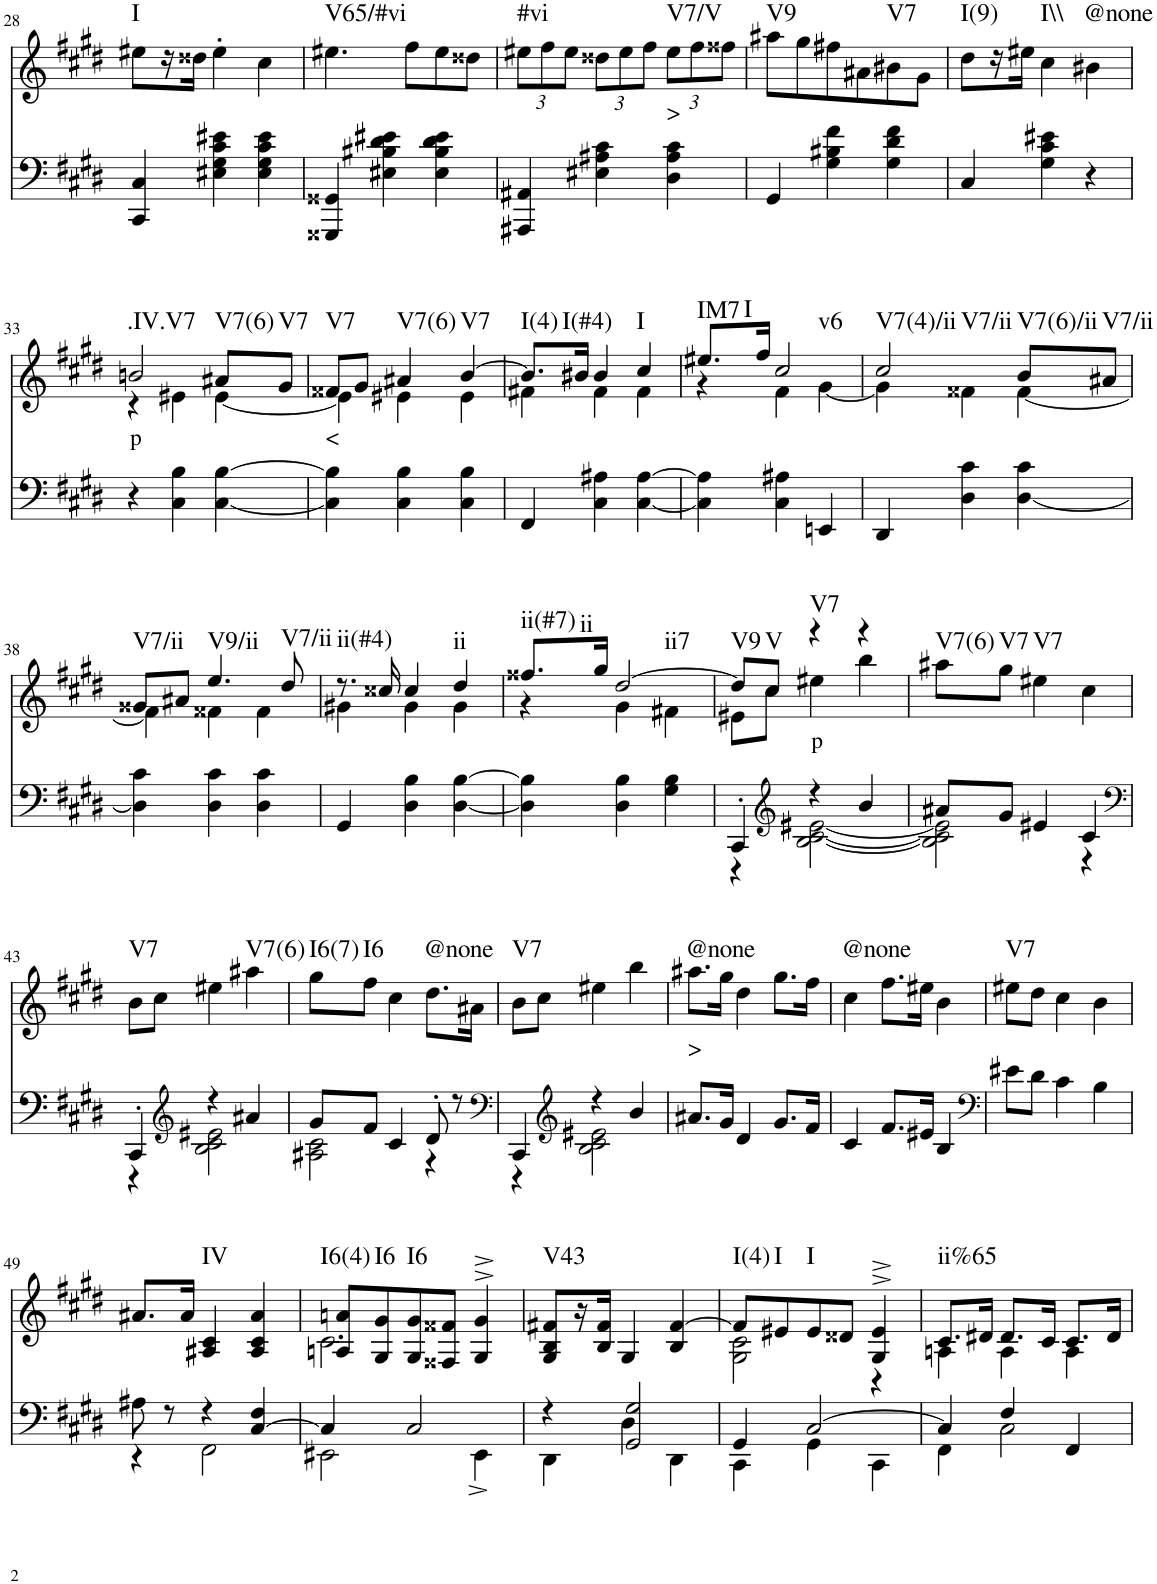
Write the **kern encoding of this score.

**kern	**kern	**text	**harte
*part2	*part1	*part1	*part1
*staff2	*staff1	*staff1	*
*I"Piano	*I"Piano	*	*
*I'Pno	*I'Pno	*	*
!!LO:PB:g=z
*clefF4	*clefG2	*	*
*k[f#c#g#d#]	*k[f#c#g#d#]	*	*
*c#:	*c#:	*	*
*M3/4	*M3/4	*	*
=28	=28	=28	=28
!	!	!	!LO:H:kt=I
4CC#/ 4C#/	8ee#X\L	.	N
.	16r	.	.
.	16dd##X\JJ	.	.
4E#X\ 4G#\ 4c#\ 4e#X\	4ee#'\	.	.
4E#\ 4G#\ 4c#\ 4e#\	4cc#\	.	.
=29	=29	=29	=29
!	!	!	!LO:H:kt=V65/#vi
4GGG##X/ 4GG##X/	4.ee#X\	.	N
4E#X\ 4B#X\ 4d#\ 4e#X\	.	.	.
.	8ff#\L	.	.
4E#\ 4B#\ 4d#\ 4e#\	8ee#\	.	.
.	8dd##X\J	.	.
=30	=30	=30	=30
*	*Xbrackettup	*	*
!	!	!	!LO:H:kt=#vi
4AAA#X/ 4AA#X/	12ee#X\L	.	N
.	12ff#\	.	.
.	12ee#\J	.	.
4E#X\ 4A#X\ 4c#\	12dd##X\L	.	.
.	12ee#\	.	.
.	12ff#\J	.	.
!	!	!LO:LY:b	!LO:H:kt=V7/V
4D#\ 4A#\ 4c#\	12ee#\L	>	N
.	12ff#\	.	.
.	12ff##X\J	.	.
=31	=31	=31	=31
!	!	!	!LO:H:kt=V9
4GG#/	8aa#X\L	.	N
.	8gg#\	.	.
4G#\ 4B#X\ 4f#\	8ff#X\	.	.
.	8a#X\	.	.
!	!	!	!LO:H:kt=V7
4G#\ 4d#\ 4f#\	8b#X\	.	N
.	8g#\J	.	.
=32	=32	=32	=32
!	!	!	!LO:H:kt=I(9)
4C#/	8dd#\L	.	N
.	16r	.	.
.	16ee#X\JJ	.	.
!	!	!	!LO:H:kt=I\\
4G#\ 4c#\ 4e#X\	4cc#\	.	N
!	!	!	!LO:H:kt=@none
4r	4b#X\	.	N
!!LO:LB:g=z
=33	=33	=33	=33
*	*^	*	*
!	!	!	!LO:LY:b	!LO:H:kt=.IV.V7
4r	2bn/	4r	p	N
4C#\ 4B\	.	4e#X\	.	.
!	!	!	!	!LO:H:kt=V7(6)
[4C#\ [4B\	8a#X/L	[4e#\	.	N
!	!	!	!	!LO:H:kt=V7
.	8g#/J	.	.	N
=34	=34	=34	=34	=34
!	!	!	!LO:LY:b	!LO:H:kt=V7
4C#\] 4B\]	8f##X/L	4e#\]	<	N
.	8g#/J	.	.	.
!	!	!	!	!LO:H:kt=V7(6)
4C#\ 4B\	4a#X/	4e#X\	.	N
!	!	!	!	!LO:H:kt=V7
4C#\ 4B\	[4b/	4e#\	.	N
=35	=35	=35	=35	=35
!	!	!	!	!LO:H:n=1:kt=I(4)
!	!	!	!	!LO:H:n=2:kt=I(#4)
4FF#/	8.b/L]	4f#X\	.	N N
.	16b#X/Jk	.	.	.
4C#\ 4A#X\	4b#/	4f#\	.	.
!	!	!	!	!LO:H:kt=I
[4C#\ [4A#\	4cc#/	4f#\	.	N
=36	=36	=36	=36	=36
!	!	!	!	!LO:H:n=1:kt=IM7
!	!	!	!	!LO:H:n=2:kt=I
4C#\] 4A#\]	8.ee#X/L	4r	.	N N
.	16ff#/Jk	.	.	.
!	!	!	!	!LO:H:kt=v6
4C#\ 4A#X\	2cc#/	4f#\	.	N
4EEn/	.	[4g#\	.	.
=37	=37	=37	=37	=37
!	!	!	!	!LO:H:n=1:kt=V7(4)/ii
!	!	!	!	!LO:H:n=2:kt=V7/ii
4DD#/	2cc#/	4g#\]	.	N N
4D#\ 4c#\	.	4f##X\	.	.
!	!	!	!	!LO:H:kt=V7(6)/ii
[4D#\ 4c#\	8b/L	[4f##\	.	N
!	!	!	!	!LO:H:kt=V7/ii
.	8a#X/J	.	.	N
!!LO:LB:g=z	!!
=38	=38	=38	=38	=38
!	!	!	!	!LO:H:kt=V7/ii
4D#\] 4c#\	8g##X/L	4f##\]	.	N
.	8a#X/J	.	.	.
!	!	!	!	!LO:H:kt=V9/ii
4D#\ 4c#\	4.ee/	4f##X\	.	N
4D#\ 4c#\	.	4f##\	.	.
!	!	!	!	!LO:H:kt=V7/ii
.	8dd#/	.	.	N
=39	=39	=39	=39	=39
!	!	!	!	!LO:H:kt=ii(#4)
4GG#/	8.r	4g#X\	.	N
.	16cc##X/	.	.	.
4D#\ 4B\	4cc##/	4g#\	.	.
!	!	!	!	!LO:H:kt=ii
[4D#\ [4B\	4dd#/	4g#\	.	N
=40	=40	=40	=40	=40
!	!	!	!	!LO:H:n=1:kt=ii(#7)
!	!	!	!	!LO:H:n=2:kt=ii
4D#\] 4B\]	8.ff##X/L	4r	.	N N
.	16gg#/Jk	.	.	.
!	!	!	!	!LO:H:kt=ii7
4D#\ 4B\	[2dd#/	4g#\	.	N
4G#\ 4B\	.	4f#X\	.	.
=41	=41	=41	=41	=41
*^	*	*	*	*
!	!	!	!	!	!LO:H:kt=V9
4CC#'/	4r	8dd#/L]	8e#X\L	.	N
!	!	!	!	!	!LO:H:kt=V
.	.	8cc#/J	8cc#\J	.	N
*clefG2	*	*	*	*	*
!	!	!	!	!LO:LY:b	!LO:H:kt=V7
4r	[2B\ [2c#\ [2e#X\	4r	4ee#X\	p	N
4b/	.	4r	4bb\	.	.
=42	=42	=42	=42	=42	=42
!	!	!	!	!	!LO:H:kt=V7(6)
*	*	*v	*v	*	*
8a#X/L	2B\] 2c#\] 2e#\]	8aa#X\L	.	N
!	!	!	!	!LO:H:kt=V7
8g#/J	.	8gg#\J	.	N
!	!	!	!	!LO:H:kt=V7
4e#X/	.	4ee#X\	.	N
4c#/	4r	4cc#\	.	.
!!LO:LB:g=z
=43	=43	=43	=43	=43
*clefF4	*	*	*	*
!	!	!	!	!LO:H:kt=V7
4CC#'/	4r	8b\L	.	N
.	.	8cc#\J	.	.
*clefG2	*	*	*	*
4r	2B\ 2c#\ 2e#X\	4ee#X\	.	.
!	!	!	!	!LO:H:kt=V7(6)
4a#X/	.	4aa#X\	.	N
=44	=44	=44	=44	=44
!	!	!	!	!LO:H:kt=I6(7)
8g#/L	2A#X\ 2c#\	8gg#\L	.	N
!	!	!	!	!LO:H:kt=I6
8f#/J	.	8ff#\J	.	N
4c#/	.	4cc#\	.	.
!	!	!	!	!LO:H:kt=@none
8d#'/	4r	8.dd#\L	.	N
8r	.	.	.	.
.	.	16a#X\Jk	.	.
=45	=45	=45	=45	=45
*clefF4	*	*	*	*
!	!	!	!	!LO:H:kt=V7
4CC#/	4r	8b\L	.	N
.	.	8cc#\J	.	.
*clefG2	*	*	*	*
4r	2B\ 2c#\ 2e#X\	4ee#X\	.	.
4b/	.	4bb\	.	.
*v	*v	*	*	*
=46	=46	=46	=46
!	!	!LO:LY:b	!LO:H:kt=@none
8.a#X/L	8.aa#X\L	>	N
16g#/Jk	16gg#\Jk	.	.
4d#/	4dd#\	.	.
8.g#/L	8.gg#\L	.	.
16f#/Jk	16ff#\Jk	.	.
=47	=47	=47	=47
!	!	!	!LO:H:kt=@none
4c#/	4cc#\	.	N
8.f#/L	8.ff#\L	.	.
16e#X/Jk	16ee#X\Jk	.	.
4B/	4b\	.	.
=48	=48	=48	=48
*clefF4	*	*	*
!	!	!	!LO:H:kt=V7
8e#X\L	8ee#X\L	.	N
8d#\J	8dd#\J	.	.
4c#\	4cc#\	.	.
4B\	4b\	.	.
!!LO:LB:g=z
=49	=49	=49	=49
*^	*	*	*
8A#X\	4r	8.a#X/L	.	.
8r	.	.	.	.
.	.	16a#/Jk	.	.
!	!	!	!	!LO:H:kt=IV
4r	2FF#\	4A#X/ 4c#/	.	N
[4C#/ 4F#/	.	4A#/ 4c#/ 4a#/	.	.
=50	=50	=50	=50	=50
*	*	*^	*	*
!	!	!	!	!	!LO:H:kt=I6(4)
4C#/]	2EE#X\	8An/ 8an/L	2.c#\	.	N
!	!	!	!	!	!LO:H:kt=I6
.	.	8G#/ 8g#/	.	.	N
!	!	!	!	!	!LO:H:kt=I6
2C#/	.	8G#/ 8g#/	.	.	N
.	.	8F##X/ 8f##X/J	.	.	.
.	4EE#^\	4G#/^ 4g#/^	.	.	.
*	*	*v	*v	*	*
=51	=51	=51	=51	=51
!	!	!	!	!LO:H:kt=V43
4r	4DD#\	8G#/ 8B/ 8f#X/L	.	N
.	.	16r	.	.
.	.	16B/ 16f#/JJ	.	.
2GG#/ 2G#/	4D#\	4G#/	.	.
.	4DD#\	4B/ [4f#/	.	.
=52	=52	=52	=52	=52
*	*	*^	*	*
!	!	!	!	!	!LO:H:kt=I(4)
4GG#/	4CC#\	8f#/L]	2G#\ 2c#\	.	N
!	!	!	!	!	!LO:H:kt=I
.	.	8e#X/	.	.	N
!	!	!	!	!	!LO:H:kt=I
[2C#/	4GG#\	8e#/	.	.	N
.	.	8d##X/J	.	.	.
.	4CC#\	4G#/^ 4e#/^	4r	.	.
=53	=53	=53	=53	=53	=53
!	!	!	!	!	!LO:H:kt=ii%65
4C#/]	4FF#\	8.c#/L	4An\	.	N
.	.	16d#X/Jk	.	.	.
4F#/	2C#\	8.d#/L	4A\	.	.
.	.	16c#/Jk	.	.	.
4FF#/	.	8.c#/L	4A\	.	.
.	.	16d#/Jk	.	.	.
*v	*v	*	*	*	*
*	*v	*v	*	*
=	=	=	=
*-	*-	*-	*-
